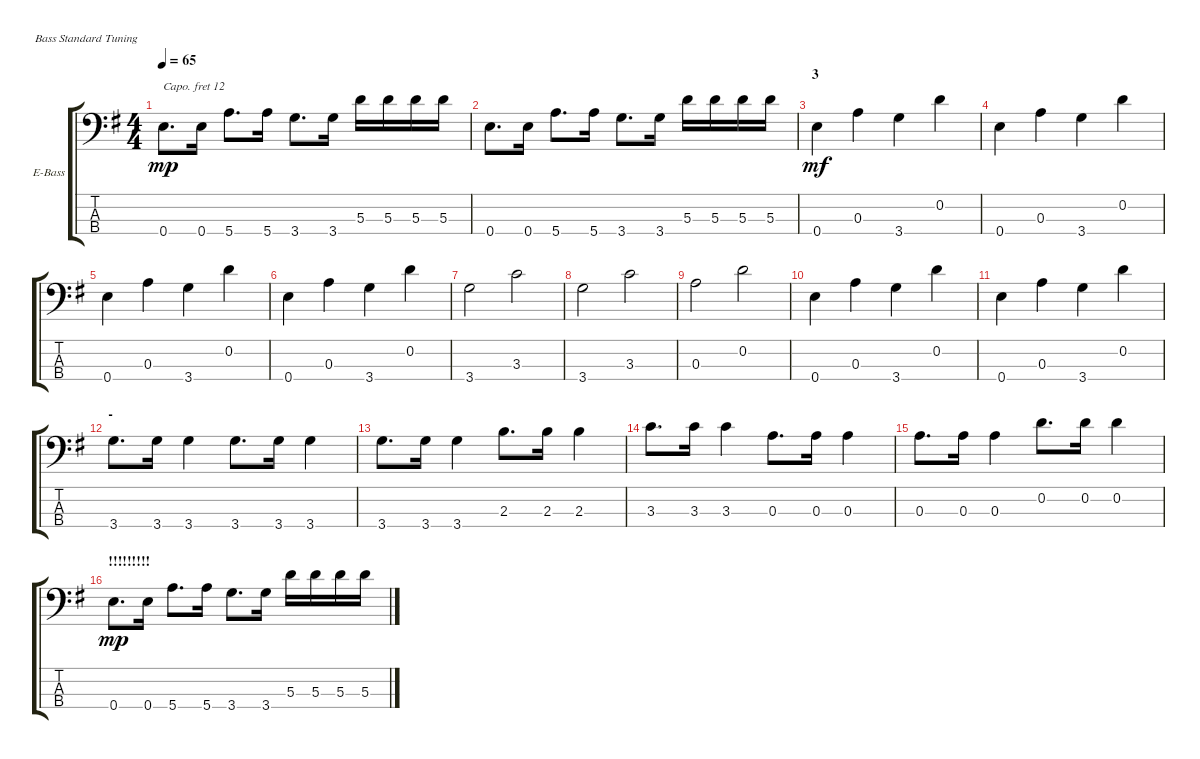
\defaultSystemsLayout 4
\bracketExtendMode groupsimilarinstruments
\firstSystemTrackNameOrientation horizontal
\otherSystemsTrackNameOrientation horizontal
\track ("Bass" "E-Bass") {instrument electricbassfinger}
\staff {score tabs}
\capo 12
\tuning (G2 D2 A1 E1)
\ts (4 4)
\tempo 65
\clef f4
\ks eminor
0.4.8{d dy mp} 0.4.16 5.4.8{d} 5.4.16 3.4.8{d} 3.4.16 5.3.16 5.3.16 5.3.16 5.3.16 |
0.4.8{d} 0.4.16 5.4.8{d} 5.4.16 3.4.8{d} 3.4.16 5.3.16 5.3.16 5.3.16 5.3.16 |
\section ("" "3")
0.4.4{dy mf} 0.3.4 3.4.4 0.2.4 |
0.4.4 0.3.4 3.4.4 0.2.4 |
0.4.4 0.3.4 3.4.4 0.2.4 |
0.4.4 0.3.4 3.4.4 0.2.4 |
3.4.2 3.3.2 |
3.4.2 3.3.2 |
0.3.2 0.2.2 |
0.4.4 0.3.4 3.4.4 0.2.4 |
0.4.4 0.3.4 3.4.4 0.2.4 |
\section ("" "-")
3.4.8{d} 3.4.16 3.4.4 3.4.8{d} 3.4.16 3.4.4 |
3.4.8{d} 3.4.16 3.4.4 2.3.8{d} 2.3.16 2.3.4 |
3.3.8{d} 3.3.16 3.3.4 0.3.8{d} 0.3.16 0.3.4 |
0.3.8{d} 0.3.16 0.3.4 0.2.8{d} 0.2.16 0.2.4 |
\section ("" "!!!!!!!!!")
0.4.8{d dy mp} 0.4.16 5.4.8{d} 5.4.16 3.4.8{d} 3.4.16 5.3.16 5.3.16 5.3.16 5.3.16
